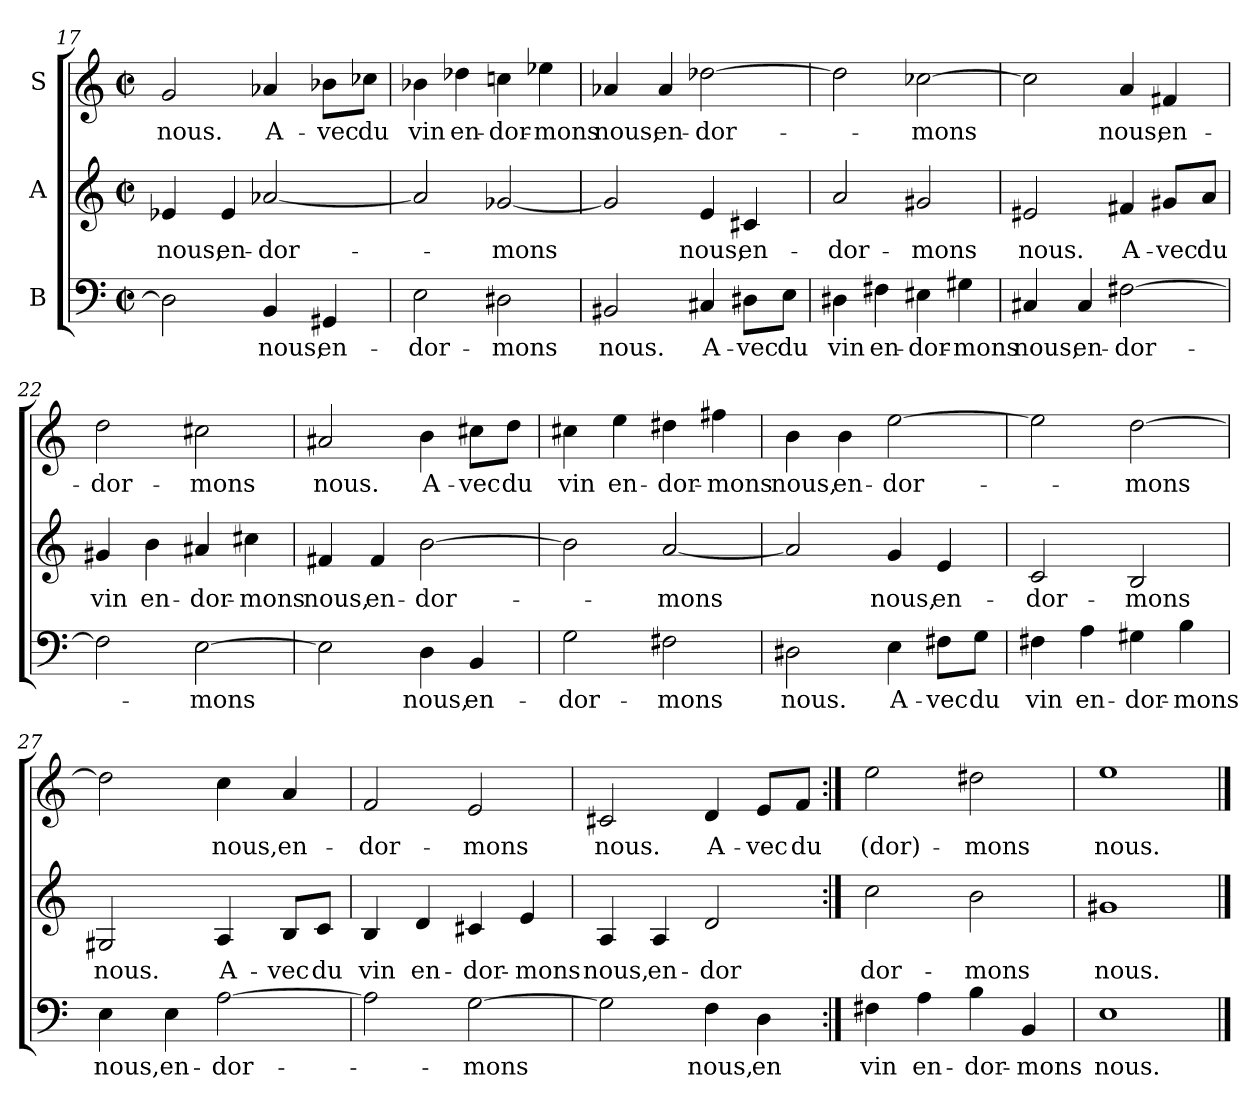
**kern	**text	**kern	**text	**kern	**text
*part3	*part3	*part2	*part2	*part1	*part1
*staff3	*staff3	*staff2	*staff2	*staff1	*staff1
*I"B	*	*I"A	*	*I"S	*
!!LO:LB:g=z
*clefF4	*	*clefG2	*	*clefG2	*
*k[]	*	*k[]	*	*k[]	*
*M4/4	*	*M4/4	*	*M4/4	*
*met(c|)	*	*met(c|)	*	*met(c|)	*
=17	=17	=17	=17	=17	=17
2D-\]	.	4e-X/	nous,	2g/	nous.
.	.	4e-/	en-	.	.
4BB/	nous,	[2a-X/	-dor-	4a-X/	A-
4GG#X/	en-	.	.	8b-X\L	-vec
.	.	.	.	8cc-X\J	du
=18	=18	=18	=18	=18	=18
2E\	-dor-	2a-/]	.	4b-X\	vin
.	.	.	.	4dd-X\	en-
2D#X\	-mons	[2g-X/	-mons	4ccn\	-dor-
.	.	.	.	4ee-X\	-mons
=19	=19	=19	=19	=19	=19
2BB#X/	nous.	2g-/]	.	4a-X/	nous,
.	.	.	.	4a-/	en-
4C#X/	A-	4e/	nous,	[2dd-X\	-dor-
8D#X\L	-vec	4c#X/	en-	.	.
8E\J	du	.	.	.	.
=20	=20	=20	=20	=20	=20
4D#X\	vin	2a/	-dor-	2dd-\]	.
4F#X\	en-	.	.	.	.
4E#X\	-dor-	2g#X/	-mons	[2cc-X\	-mons
4G#X\	-mons	.	.	.	.
!!LO:LB:g=z
=21	=21	=21	=21	=21	=21
4C#X/	nous,	2e#X/	nous.	2cc-\]	.
4C#/	en-	.	.	.	.
[2F#X\	-dor-	4f#X/	A-	4a/	nous,
.	.	8g#X/L	-vec	4f#X/	en-
.	.	8a/J	du	.	.
=22	=22	=22	=22	=22	=22
2F#\]	.	4g#X/	vin	2dd\	-dor-
.	.	4b\	en-	.	.
[2E\	-mons	4a#X/	-dor-	2cc#X\	-mons
.	.	4cc#X\	-mons	.	.
=23	=23	=23	=23	=23	=23
2E\]	.	4f#X/	nous,	2a#X/	nous.
.	.	4f#/	en-	.	.
4D\	nous,	[2b\	-dor-	4b\	A-
4BB/	en-	.	.	8cc#X\L	-vec
.	.	.	.	8dd\J	du
=24	=24	=24	=24	=24	=24
2G\	-dor-	2b\]	.	4cc#X\	vin
.	.	.	.	4ee\	en-
2F#X\	-mons	[2a/	-mons	4dd#X\	-dor-
.	.	.	.	4ff#X\	-mons
!!LO:PB:g=z
=25	=25	=25	=25	=25	=25
2D#X\	nous.	2a/]	.	4b\	nous,
.	.	.	.	4b\	en-
4E\	A-	4g/	nous,	[2ee\	-dor-
8F#X\L	-vec	4e/	en-	.	.
8G\J	du	.	.	.	.
=26	=26	=26	=26	=26	=26
4F#X\	vin	2c/	-dor-	2ee\]	.
4A\	en-	.	.	.	.
4G#X\	-dor-	2B/	-mons	[2dd\	-mons
4B\	-mons	.	.	.	.
=27	=27	=27	=27	=27	=27
4E\	nous,	2G#X/	nous.	2dd\]	.
4E\	en-	.	.	.	.
[2A\	-dor-	4A/	A-	4cc\	nous,
.	.	8B/L	-vec	4a/	en-
.	.	8c/J	du	.	.
=28	=28	=28	=28	=28	=28
2A\]	.	4B/	vin	2f/	-dor-
.	.	4d/	en-	.	.
[2G\	-mons	4c#X/	-dor-	2e/	-mons
.	.	4e/	-mons	.	.
!!LO:LB:g=z
=29	=29	=29	=29	=29	=29
2G\]	.	4A/	nous,	2c#X/	nous.
.	.	4A/	en-	.	.
4F\	nous,	2d/	-dor	4d/	A-
4D\	en	.	.	8e/L	-vec
.	.	.	.	8f/J	du
=30:|!	=30:|!	=30:|!	=30:|!	=30:|!	=30:|!
4F#X\	vin	2cc\	dor-	2ee\	(dor)-
4A\	en-	.	.	.	.
4B\	-dor-	2b\	-mons	2dd#X\	-mons
4BB/	-mons	.	.	.	.
=31	=31	=31	=31	=31	=31
1E	nous.	1g#X	nous.	1ee	nous.
==	==	==	==	==	==
*-	*-	*-	*-	*-	*-
